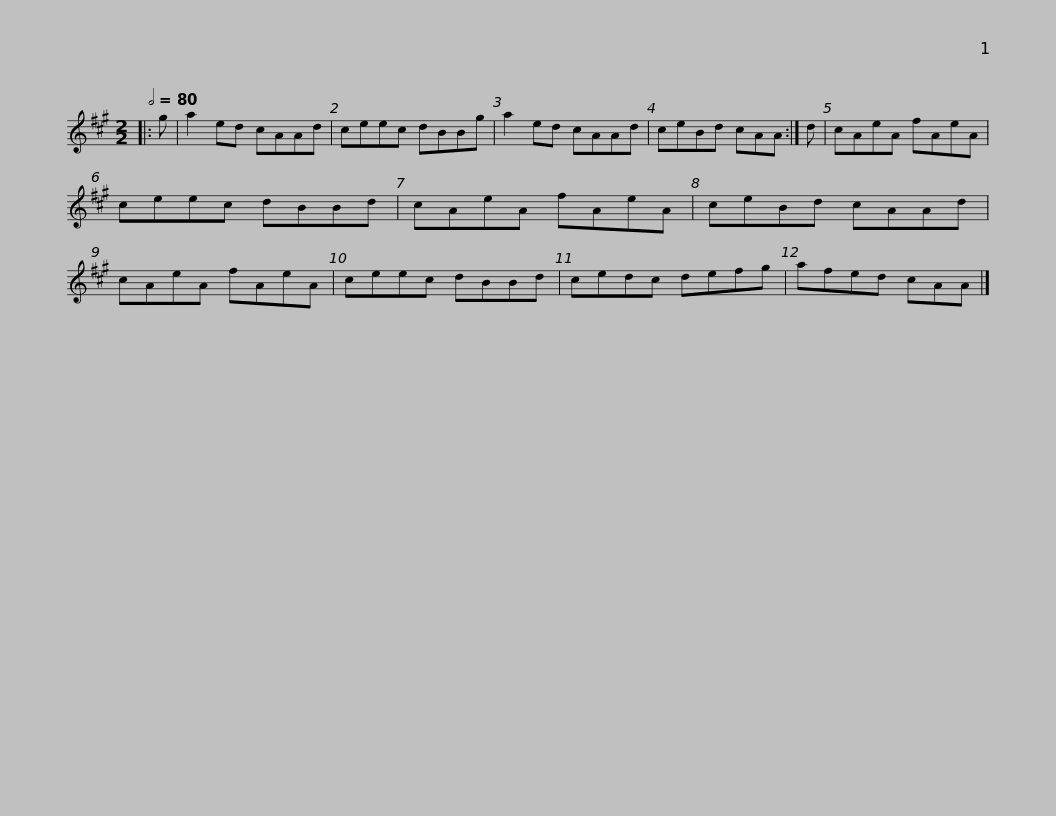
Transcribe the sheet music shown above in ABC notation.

X:1
L:1/8
Q:1/2=80
M:2/2
I:linebreak $
K:A
V:1 treble
V:1
|: g | a2 ed cAAd | ceec dBBg | a2 ed cAAd | ceBd cAA :| %5
 d | cAeA fAeA |$ ceec dBBd | cAeA fAeA | ceBd cAAd | %10
 cAeA fAeA | ceec dBBd |$ cedc defg | afed cAA |] %14
